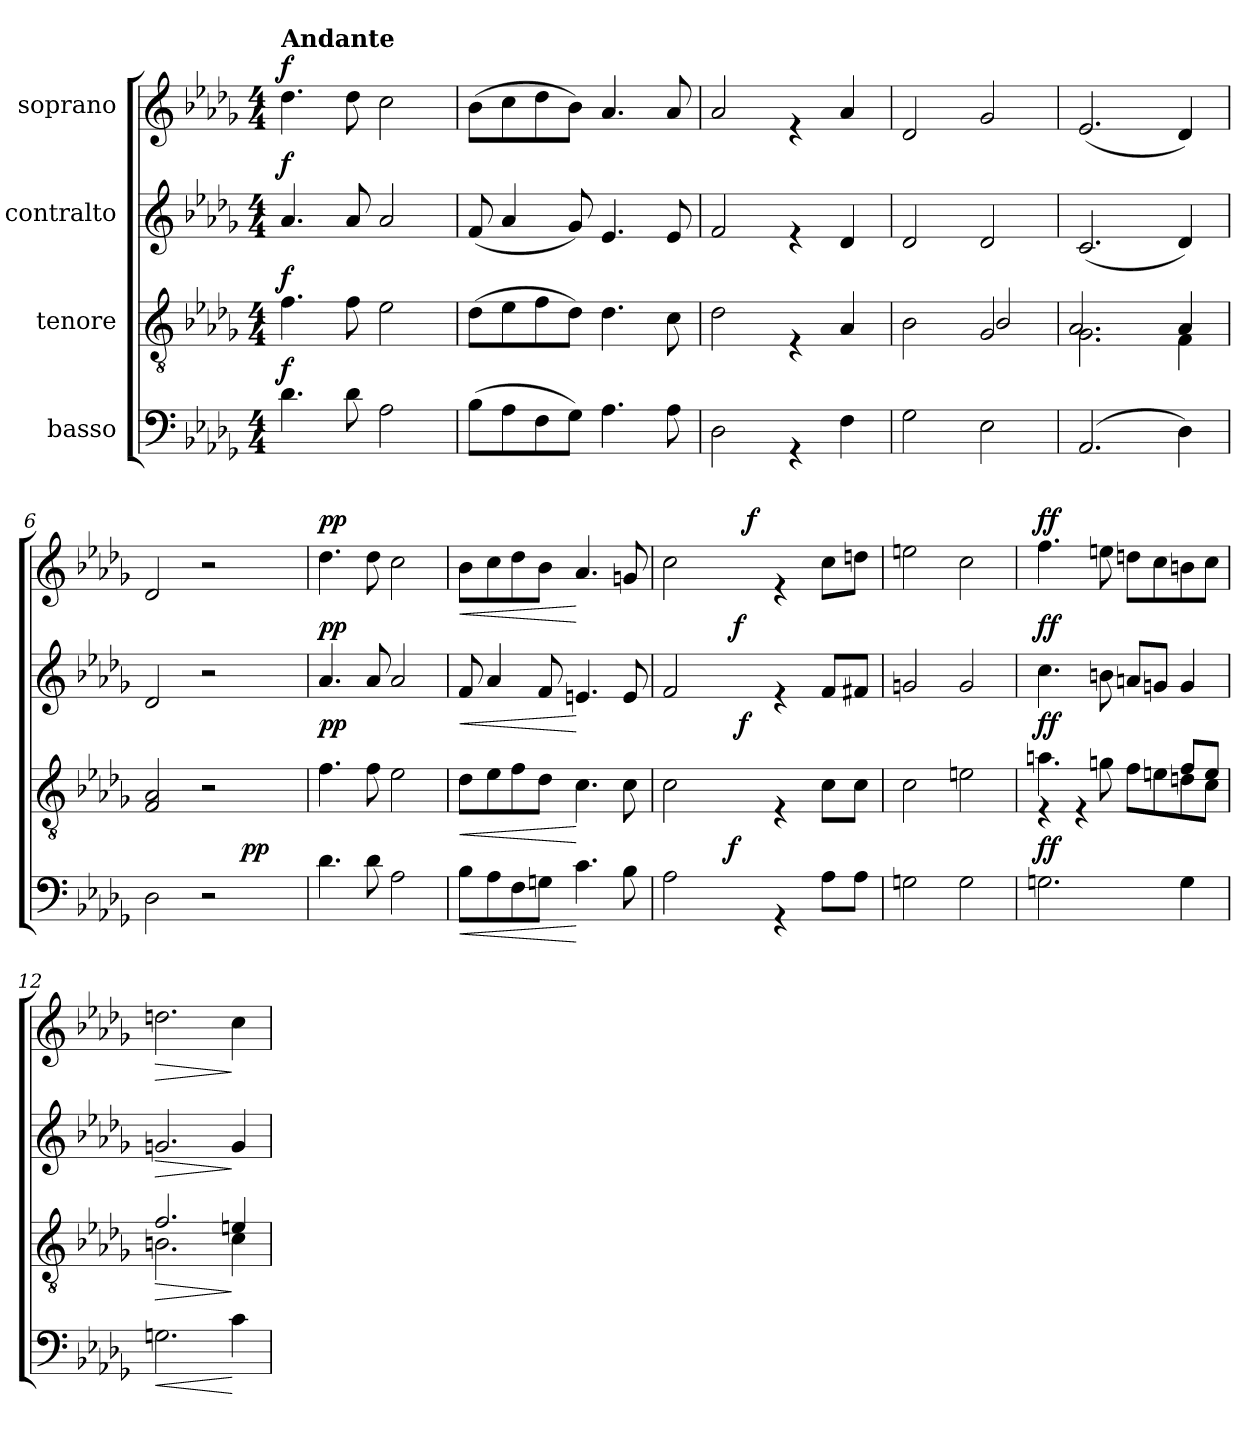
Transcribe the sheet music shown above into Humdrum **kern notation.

**kern	**dynam	**kern	**dynam	**kern	**dynam	**kern	**dynam
*part4	*part4	*part3	*part3	*part2	*part2	*part1	*part1
*staff4	*staff4	*staff3	*staff3	*staff2	*staff2	*staff1	*staff1
*I"basso	*	*I"tenore	*	*I"contralto	*	*I"soprano	*
*clefF4	*	*clefGv2	*	*clefG2	*	*clefG2	*
*k[b-e-a-d-g-]	*	*k[b-e-a-d-g-]	*	*k[b-e-a-d-g-]	*	*k[b-e-a-d-g-]	*
*D-:	*	*D-:	*	*D-:	*	*D-:	*
*M4/4	*	*M4/4	*	*M4/4	*	*M4/4	*
=1	=1	=1	=1	=1	=1	=1	=1
!	!	!	!	!	!	!LO:TX:a:B:t=Andante	!
!	!LO:DY:a	!	!LO:DY:a	!	!LO:DY:a	!	!LO:DY:a
4.d-\	f	4.f\	f	4.a-/	f	4.dd-\	f
8d-\	.	8f\	.	8a-/	.	8dd-\	.
2A-\	.	2e-\	.	2a-/	.	2cc\	.
=2	=2	=2	=2	=2	=2	=2	=2
(>8B-\L	.	(>8d-\L	.	(<8f/	.	(>8b-\L	.
8A-\	.	8e-\	.	4a-/	.	8cc\	.
8F\	.	8f\	.	.	.	8dd-\	.
8G-\J)	.	8d-\J)	.	8g-/)	.	8b-\J)	.
4.A-\	.	4.d-\	.	4.e-/	.	4.a-/	.
8A-\	.	8c\	.	8e-/	.	8a-/	.
=3	=3	=3	=3	=3	=3	=3	=3
2D-\	.	2d-\	.	2f/	.	2a-/	.
4rGG	.	4rE	.	4re	.	4re	.
4F\	.	4A-/	.	4d-/	.	4a-/	.
=4	=4	=4	=4	=4	=4	=4	=4
*	*	*^	*	*	*	*	*
2G-\	.	2B-\	2ryy	.	2d-/	.	2d-/	.
2E-\	.	2G-/	2B-/	.	2d-/	.	2g-/	.
!!LO:LB:g=z
=5	=5	=5	=5	=5	=5	=5	=5	=5
(<2.AA-/	.	2.G-\	2.A-/	.	(<2.c/	.	(<2.e-/	.
4D-\)	.	4F\	4A-/	.	4d-/)	.	4d-/)	.
*	*	*v	*v	*	*	*	*	*
=6	=6	=6	=6	=6	=6	=6	=6
*^	*	*	*	*	*	*	*
2D-\	3%2ryy	.	2F/ 2A-/	.	2d-/	.	2d-/	.
2r	.	.	2r	.	2r	.	2r	.
.	48.ryy	.	.	.	.	.	.	.
!	!	!LO:DY:a	!	!	!	!	!	!
.	6ryy	pp	.	.	.	.	.	.
.	12ryy	.	.	.	.	.	.	.
.	24ryy	.	.	.	.	.	.	.
.	96ryy	.	.	.	.	.	.	.
=7	=7	=7	=7	=7	=7	=7	=7	=7
!	!	!	!	!LO:DY:a	!	!LO:DY:a	!	!LO:DY:a
*v	*v	*	*	*	*	*	*	*
4.d-\	.	4.f\	pp	4.a-/	pp	4.dd-\	pp
8d-\	.	8f\	.	8a-/	.	8dd-\	.
2A-\	.	2e-\	.	2a-/	.	2cc\	.
=8	=8	=8	=8	=8	=8	=8	=8
!	!LO:HP:b	!	!LO:HP:b	!	!LO:HP:b	!	!LO:HP:b
8B-\L	<	8d-\L	<	8f/	<	8b-\L	<
8A-\	.	8e-\	.	4a-/	.	8cc\	.
8F\	.	8f\	.	.	.	8dd-\	.
8Gn\J	.	8d-\J	.	8f/	.	8b-\J	.
4.c\	[	4.c\	[	4.en/	[	4.a-/	[
8B-\	.	8c\	.	8e/	.	8gn/	.
!!LO:LB:g=z
=9	=9	=9	=9	=9	=9	=9	=9
*^	*	*^	*	*^	*	*^	*
2A-\	4ryy	.	2c\	3ryy	.	2f/	6ryy	.	2cc\	3ryy	.
.	.	.	.	.	.	.	12...ryy	.	.	.	.
.	16ryy	.	.	.	.	.	.	.	.	.	.
!	!	!LO:DY:a	!	!	!	!	!	!	!	!	!
.	2ryy	f	.	.	.	.	.	.	.	.	.
!	!	!	!	!	!	!	!	!LO:DY:a	!	!	!
.	.	.	.	.	.	.	3%2ryy	f	.	.	.
!	!	!	!	!	!LO:DY:a	!	!	!	!	!	!
.	.	.	.	3%2ryy	f	.	.	.	.	48ryy	.
!	!	!	!	!	!	!	!	!	!	!	!LO:DY:a
.	.	.	.	.	.	.	.	.	.	3ryy	f
4rGG	.	.	4rE	.	.	4re	.	.	4re	.	.
.	.	.	.	.	.	.	.	.	.	6...ryy	.
8A-\L	.	.	8c\L	.	.	8f/L	.	.	8cc\L	.	.
.	8.ryy	.	.	.	.	.	.	.	.	.	.
8A-\J	.	.	8c\J	.	.	8f#X/J	.	.	8ddn\J	.	.
.	.	.	.	.	.	.	96ryy	.	.	.	.
*v	*v	*	*	*	*	*v	*v	*	*v	*v	*
*	*	*v	*v	*	*	*	*	*
=10	=10	=10	=10	=10	=10	=10	=10
2Gn\	.	2c\	.	2gn/	.	2een\	.
2G\	.	2en\	.	2g/	.	2cc\	.
=11	=11	=11	=11	=11	=11	=11	=11
*	*	*^	*	*	*	*	*
!	!LO:DY:a	!	!	!LO:DY:a	!	!LO:DY:a	!	!LO:DY:a
2.Gn\	ff	4.an\	4rE	ff	4.cc\	ff	4.ff\	ff
.	.	.	4rE	.	.	.	.	.
.	.	8gn\	.	.	8bn\	.	8een\	.
.	.	8f\L	4ryy	.	8an/L	.	8ddn\L	.
.	.	8en\	.	.	8gn/J	.	8cc\	.
4G\	.	8dn\	8f/L	.	4g/	.	8bn\	.
.	.	8c\J	8e/J	.	.	.	8cc\J	.
=12	=12	=12	=12	=12	=12	=12	=12	=12
!	!LO:HP:b	!	!	!LO:HP:b	!	!LO:HP:b	!	!LO:HP:b
2.Gn\	<	2.Bn\	2.f/	>	2.gn/	>	2.ddn\	>
4c\	[	4c\	4en/	]	4g/	]	4cc\	]
*	*	*v	*v	*	*	*	*	*
=	=	=	=	=	=	=	=
*-	*-	*-	*-	*-	*-	*-	*-
